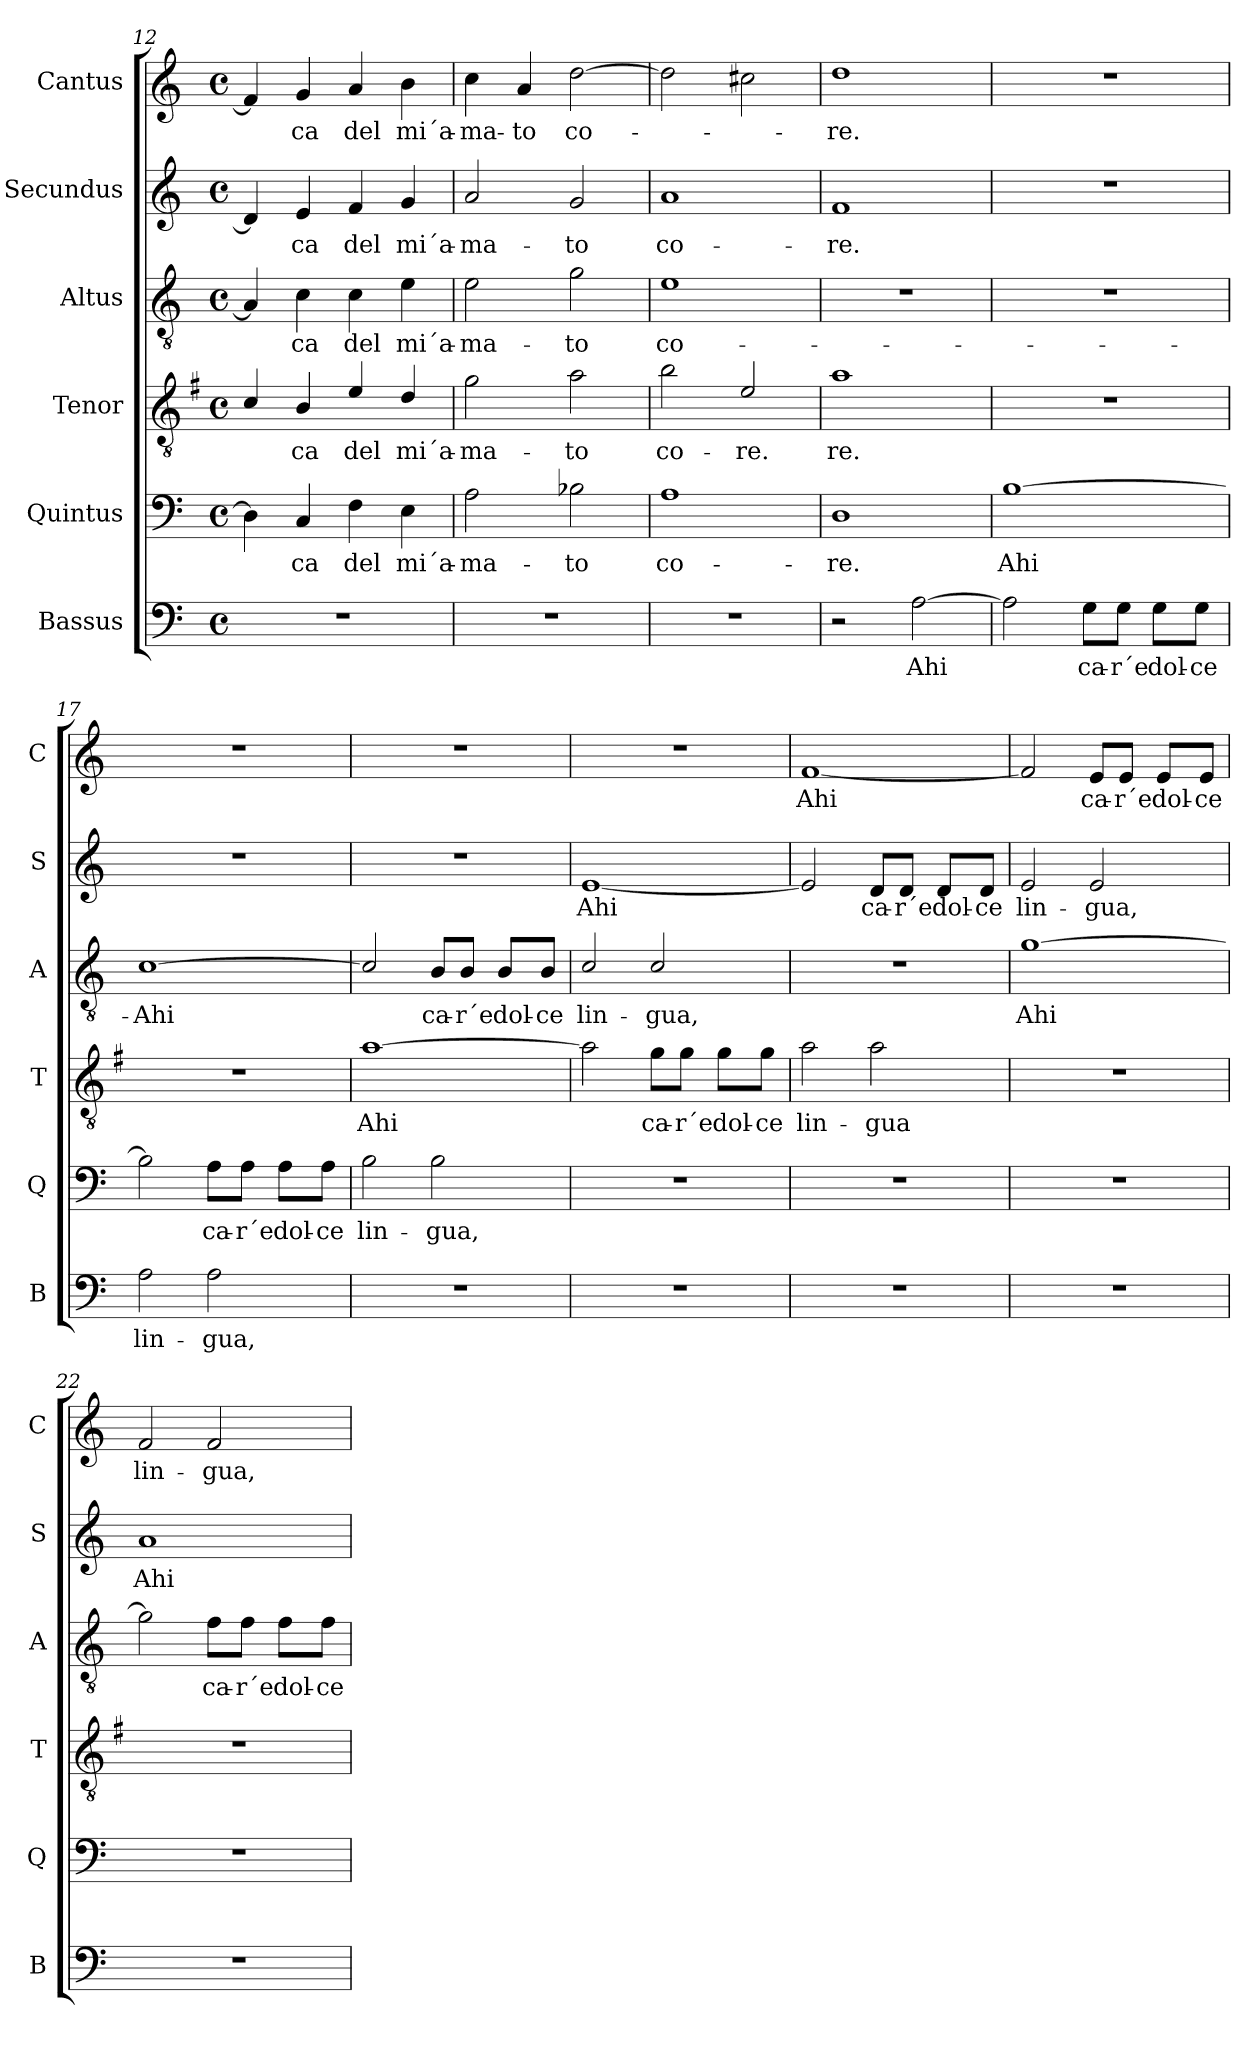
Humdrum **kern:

**kern	**text	**kern	**text	**kern	**text	**kern	**text	**kern	**text	**kern	**text
*part6	*part6	*part5	*part5	*part4	*part4	*part3	*part3	*part2	*part2	*part1	*part1
*staff6	*staff6	*staff5	*staff5	*staff4	*staff4	*staff3	*staff3	*staff2	*staff2	*staff1	*staff1
*I"Bassus	*	*I"Quintus	*	*I"Tenor	*	*I"Altus	*	*I"Secundus	*	*I"Cantus	*
*I'B	*	*I'Q	*	*I'T	*	*I'A	*	*I'S	*	*I'C	*
*clefF4	*	*clefF4	*	*clefGv2	*	*clefGv2	*	*clefG2	*	*clefG2	*
*	*	*	*	*ITrd4c7	*	*	*	*	*	*	*
*k[]	*	*k[]	*	*k[]	*	*k[]	*	*k[]	*	*k[]	*
*M4/4	*	*M4/4	*	*M4/4	*	*M4/4	*	*M4/4	*	*M4/4	*
*met(c)	*	*met(c)	*	*met(c)	*	*met(c)	*	*met(c)	*	*met(c)	*
=12	=12	=12	=12	=12	=12	=12	=12	=12	=12	=12	=12
1r	.	4D\]	.	4F/	.	4A/]	.	4d/]	.	4f/]	.
!	!	!	!LO:LY:b	!	!LO:LY:b	!	!LO:LY:b	!	!LO:LY:b	!	!LO:LY:b
.	.	4C/	-ca	4E/	-ca	4c\	-ca	4e/	-ca	4g/	-ca
!	!	!	!LO:LY:b	!	!LO:LY:b	!	!LO:LY:b	!	!LO:LY:b	!	!LO:LY:b
.	.	4F\	del	4A/	del	4c\	del	4f/	del	4a/	del
!	!	!	!LO:LY:b	!	!LO:LY:b	!	!LO:LY:b	!	!LO:LY:b	!	!LO:LY:b
.	.	4E\	mi´a-	4G/	mi´a-	4e\	mi´a-	4g/	mi´a-	4b\	mi´a-
=13	=13	=13	=13	=13	=13	=13	=13	=13	=13	=13	=13
!	!	!	!LO:LY:b	!	!LO:LY:b	!	!LO:LY:b	!	!LO:LY:b	!	!LO:LY:b
1r	.	2A\	-ma-	2c\	-ma-	2e\	-ma-	2a/	-ma-	4cc\	-ma-
!	!	!	!	!	!	!	!	!	!	!	!LO:LY:b
.	.	.	.	.	.	.	.	.	.	4a/	-to
!	!	!	!LO:LY:b	!	!LO:LY:b	!	!LO:LY:b	!	!LO:LY:b	!	!LO:LY:b
.	.	2B-X\	-to	2d\	-to	2g\	-to	2g/	-to	[2dd\	co-
!!LO:PB:g=z
=14	=14	=14	=14	=14	=14	=14	=14	=14	=14	=14	=14
!	!	!	!LO:LY:b	!	!LO:LY:b	!	!LO:LY:b	!	!LO:LY:b	!	!
1r	.	1A	co-	2e\	co-	1e	co-	1a	co-	2dd\]	.
!	!	!	!	!	!LO:LY:b	!	!	!	!	!	!
.	.	.	.	2A/	-re.	.	.	.	.	2cc#X\	.
=15	=15	=15	=15	=15	=15	=15	=15	=15	=15	=15	=15
!	!	!	!LO:LY:b	!	!LO:LY:b	!	!	!	!LO:LY:b	!	!LO:LY:b
2r	.	1D	-re.	1d	re.	1r	.	1f	-re.	1dd	-re.
!	!LO:LY:b	!	!	!	!	!	!	!	!	!	!
[2A\	Ahi	.	.	.	.	.	.	.	.	.	.
=16	=16	=16	=16	=16	=16	=16	=16	=16	=16	=16	=16
!	!	!	!LO:LY:b	!	!	!	!	!	!	!	!
2A\]	.	[1B	Ahi	1r	.	1r	.	1r	.	1r	.
!	!LO:LY:b	!	!	!	!	!	!	!	!	!	!
8G\L	ca-	.	.	.	.	.	.	.	.	.	.
!	!LO:LY:b	!	!	!	!	!	!	!	!	!	!
8G\J	-r´e	.	.	.	.	.	.	.	.	.	.
!	!LO:LY:b	!	!	!	!	!	!	!	!	!	!
8G\L	dol-	.	.	.	.	.	.	.	.	.	.
!	!LO:LY:b	!	!	!	!	!	!	!	!	!	!
8G\J	-ce	.	.	.	.	.	.	.	.	.	.
=17	=17	=17	=17	=17	=17	=17	=17	=17	=17	=17	=17
!	!LO:LY:b	!	!	!	!	!	!LO:LY:b	!	!	!	!
2A\	lin-	2B\]	.	1r	.	[1c	-Ahi	1r	.	1r	.
!	!LO:LY:b	!	!LO:LY:b	!	!	!	!	!	!	!	!
2A\	-gua,	8A\L	ca-	.	.	.	.	.	.	.	.
!	!	!	!LO:LY:b	!	!	!	!	!	!	!	!
.	.	8A\J	-r´e	.	.	.	.	.	.	.	.
!	!	!	!LO:LY:b	!	!	!	!	!	!	!	!
.	.	8A\L	dol-	.	.	.	.	.	.	.	.
!	!	!	!LO:LY:b	!	!	!	!	!	!	!	!
.	.	8A\J	-ce	.	.	.	.	.	.	.	.
=18	=18	=18	=18	=18	=18	=18	=18	=18	=18	=18	=18
!	!	!	!LO:LY:b	!	!LO:LY:b	!	!	!	!	!	!
1r	.	2B\	lin-	[1d	Ahi	2c/]	.	1r	.	1r	.
!	!	!	!LO:LY:b	!	!	!	!LO:LY:b	!	!	!	!
.	.	2B\	-gua,	.	.	8B/L	ca-	.	.	.	.
!	!	!	!	!	!	!	!LO:LY:b	!	!	!	!
.	.	.	.	.	.	8B/J	-r´e	.	.	.	.
!	!	!	!	!	!	!	!LO:LY:b	!	!	!	!
.	.	.	.	.	.	8B/L	dol-	.	.	.	.
!	!	!	!	!	!	!	!LO:LY:b	!	!	!	!
.	.	.	.	.	.	8B/J	-ce	.	.	.	.
=19	=19	=19	=19	=19	=19	=19	=19	=19	=19	=19	=19
!	!	!	!	!	!	!	!LO:LY:b	!	!LO:LY:b	!	!
1r	.	1r	.	2d\]	.	2c/	lin-	[1e	Ahi	1r	.
!	!	!	!	!	!LO:LY:b	!	!LO:LY:b	!	!	!	!
.	.	.	.	8c\L	ca-	2c/	-gua,	.	.	.	.
!	!	!	!	!	!LO:LY:b	!	!	!	!	!	!
.	.	.	.	8c\J	-r´e	.	.	.	.	.	.
!	!	!	!	!	!LO:LY:b	!	!	!	!	!	!
.	.	.	.	8c\L	dol-	.	.	.	.	.	.
!	!	!	!	!	!LO:LY:b	!	!	!	!	!	!
.	.	.	.	8c\J	-ce	.	.	.	.	.	.
!!LO:LB:g=z
=20	=20	=20	=20	=20	=20	=20	=20	=20	=20	=20	=20
!	!	!	!	!	!LO:LY:b	!	!	!	!	!	!LO:LY:b
1r	.	1r	.	2d\	lin-	1r	.	2e/]	.	[1f	Ahi
!	!	!	!	!	!LO:LY:b	!	!	!	!LO:LY:b	!	!
.	.	.	.	2d\	-gua	.	.	8d/L	ca-	.	.
!	!	!	!	!	!	!	!	!	!LO:LY:b	!	!
.	.	.	.	.	.	.	.	8d/J	-r´e	.	.
!	!	!	!	!	!	!	!	!	!LO:LY:b	!	!
.	.	.	.	.	.	.	.	8d/L	dol-	.	.
!	!	!	!	!	!	!	!	!	!LO:LY:b	!	!
.	.	.	.	.	.	.	.	8d/J	-ce	.	.
=21	=21	=21	=21	=21	=21	=21	=21	=21	=21	=21	=21
!	!	!	!	!	!	!	!LO:LY:b	!	!LO:LY:b	!	!
1r	.	1r	.	1r	.	[1g	Ahi	2e/	lin-	2f/]	.
!	!	!	!	!	!	!	!	!	!LO:LY:b	!	!LO:LY:b
.	.	.	.	.	.	.	.	2e/	-gua,	8e/L	ca-
!	!	!	!	!	!	!	!	!	!	!	!LO:LY:b
.	.	.	.	.	.	.	.	.	.	8e/J	-r´e
!	!	!	!	!	!	!	!	!	!	!	!LO:LY:b
.	.	.	.	.	.	.	.	.	.	8e/L	dol-
!	!	!	!	!	!	!	!	!	!	!	!LO:LY:b
.	.	.	.	.	.	.	.	.	.	8e/J	-ce
=22	=22	=22	=22	=22	=22	=22	=22	=22	=22	=22	=22
!	!	!	!	!	!	!	!	!	!LO:LY:b	!	!LO:LY:b
1r	.	1r	.	1r	.	2g\]	.	1a	Ahi	2f/	lin-
!	!	!	!	!	!	!	!LO:LY:b	!	!	!	!LO:LY:b
.	.	.	.	.	.	8f\L	ca-	.	.	2f/	-gua,
!	!	!	!	!	!	!	!LO:LY:b	!	!	!	!
.	.	.	.	.	.	8f\J	-r´e	.	.	.	.
!	!	!	!	!	!	!	!LO:LY:b	!	!	!	!
.	.	.	.	.	.	8f\L	dol-	.	.	.	.
!	!	!	!	!	!	!	!LO:LY:b	!	!	!	!
.	.	.	.	.	.	8f\J	-ce	.	.	.	.
=	=	=	=	=	=	=	=	=	=	=	=
*-	*-	*-	*-	*-	*-	*-	*-	*-	*-	*-	*-
